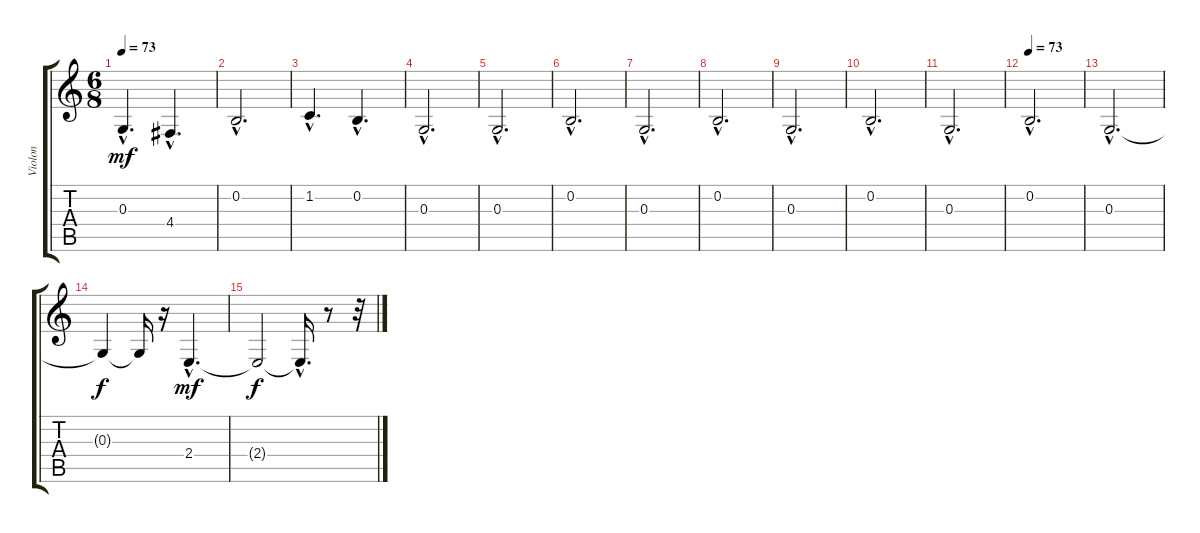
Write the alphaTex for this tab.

\track ("Violon" "Violon") {instrument violin}
\staff {score tabs}
\tuning (E4 B3 G3 D3 A2 E2) {hide}
\ts (6 8)
\tempo 73
\clef g2
\ks c
0.3{hac}.4{d dy mf} 4.4{hac}.4{d} |
0.2{hac}.2{d} |
1.2{hac}.4{d} 0.2{hac}.4{d} |
0.3{hac}.2{d} |
0.3{hac}.2{d} |
0.2{hac}.2{d} |
0.3{hac}.2{d} |
0.2{hac}.2{d} |
0.3{hac}.2{d} |
0.2{hac}.2{d} |
0.3{hac}.2{d} |
\tempo 73
0.2{hac}.2{d} |
0.3{hac}.2{d} |
0.3{t}.4{dy f} 0.3{t}.16 r.16 2.4{hac}.4{d dy mf} |
2.4{t}.2{dy f} 2.4{hac t}.16{d} r.8 r.32
